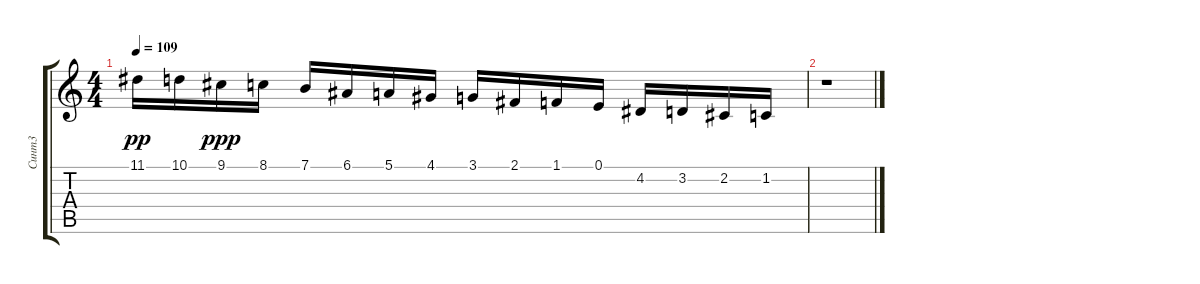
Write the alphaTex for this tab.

\track ("Синт3" "Синт3") {instrument lead2sawtooth}
\staff {score tabs}
\tuning (E4 B3 G3 D3 A2 E2) {hide}
\ts (4 4)
\tempo 109
\clef g2
\ks c
11.1.16{dy pp} 10.1.16 9.1.16{dy ppp} 8.1.16 7.1.16 6.1.16 5.1.16 4.1.16 3.1.16 2.1.16 1.1.16 0.1.16 4.2.16 3.2.16 2.2.16 1.2.16 |
r.1
